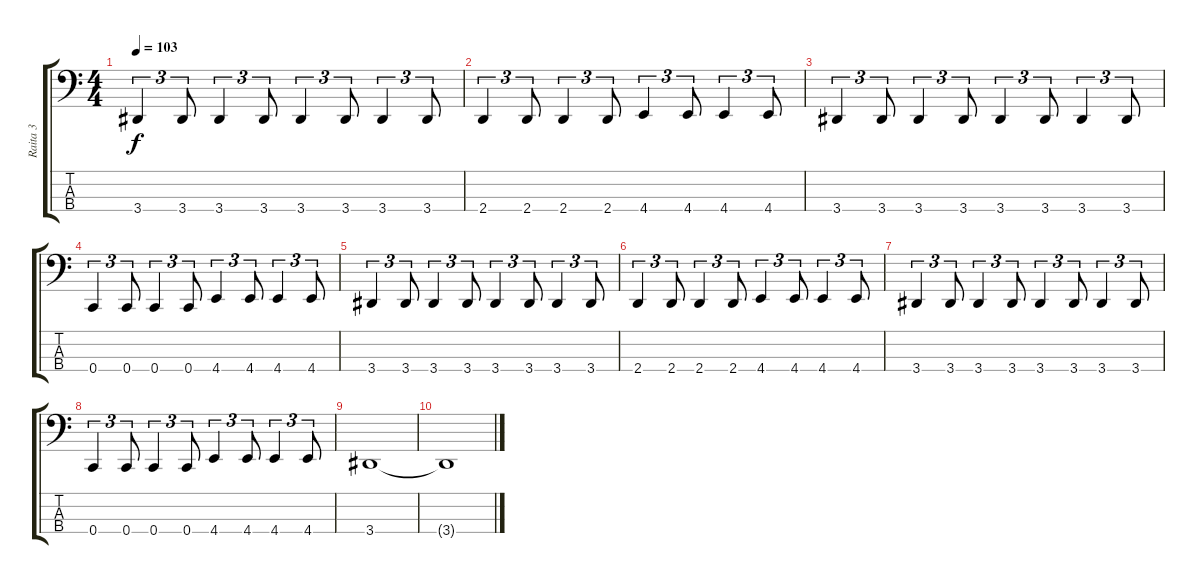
\track ("Raita 3" "Raita 3") {instrument electricbassfinger}
\staff {score tabs}
\tuning (Eb2 Bb1 F1 C1) {hide}
\ts (4 4)
\tempo 103
\clef f4
\ks c
3.4.4{tu (3 2) dy f} 3.4.8{tu (3 2)} 3.4.4{tu (3 2)} 3.4.8{tu (3 2)} 3.4.4{tu (3 2)} 3.4.8{tu (3 2)} 3.4.4{tu (3 2)} 3.4.8{tu (3 2)} |
2.4.4{tu (3 2)} 2.4.8{tu (3 2)} 2.4.4{tu (3 2)} 2.4.8{tu (3 2)} 4.4.4{tu (3 2)} 4.4.8{tu (3 2)} 4.4.4{tu (3 2)} 4.4.8{tu (3 2)} |
3.4.4{tu (3 2)} 3.4.8{tu (3 2)} 3.4.4{tu (3 2)} 3.4.8{tu (3 2)} 3.4.4{tu (3 2)} 3.4.8{tu (3 2)} 3.4.4{tu (3 2)} 3.4.8{tu (3 2)} |
0.4.4{tu (3 2)} 0.4.8{tu (3 2)} 0.4.4{tu (3 2)} 0.4.8{tu (3 2)} 4.4.4{tu (3 2)} 4.4.8{tu (3 2)} 4.4.4{tu (3 2)} 4.4.8{tu (3 2)} |
3.4.4{tu (3 2)} 3.4.8{tu (3 2)} 3.4.4{tu (3 2)} 3.4.8{tu (3 2)} 3.4.4{tu (3 2)} 3.4.8{tu (3 2)} 3.4.4{tu (3 2)} 3.4.8{tu (3 2)} |
2.4.4{tu (3 2)} 2.4.8{tu (3 2)} 2.4.4{tu (3 2)} 2.4.8{tu (3 2)} 4.4.4{tu (3 2)} 4.4.8{tu (3 2)} 4.4.4{tu (3 2)} 4.4.8{tu (3 2)} |
3.4.4{tu (3 2)} 3.4.8{tu (3 2)} 3.4.4{tu (3 2)} 3.4.8{tu (3 2)} 3.4.4{tu (3 2)} 3.4.8{tu (3 2)} 3.4.4{tu (3 2)} 3.4.8{tu (3 2)} |
0.4.4{tu (3 2)} 0.4.8{tu (3 2)} 0.4.4{tu (3 2)} 0.4.8{tu (3 2)} 4.4.4{tu (3 2)} 4.4.8{tu (3 2)} 4.4.4{tu (3 2)} 4.4.8{tu (3 2)} |
3.4.1 |
3.4{t}.1
